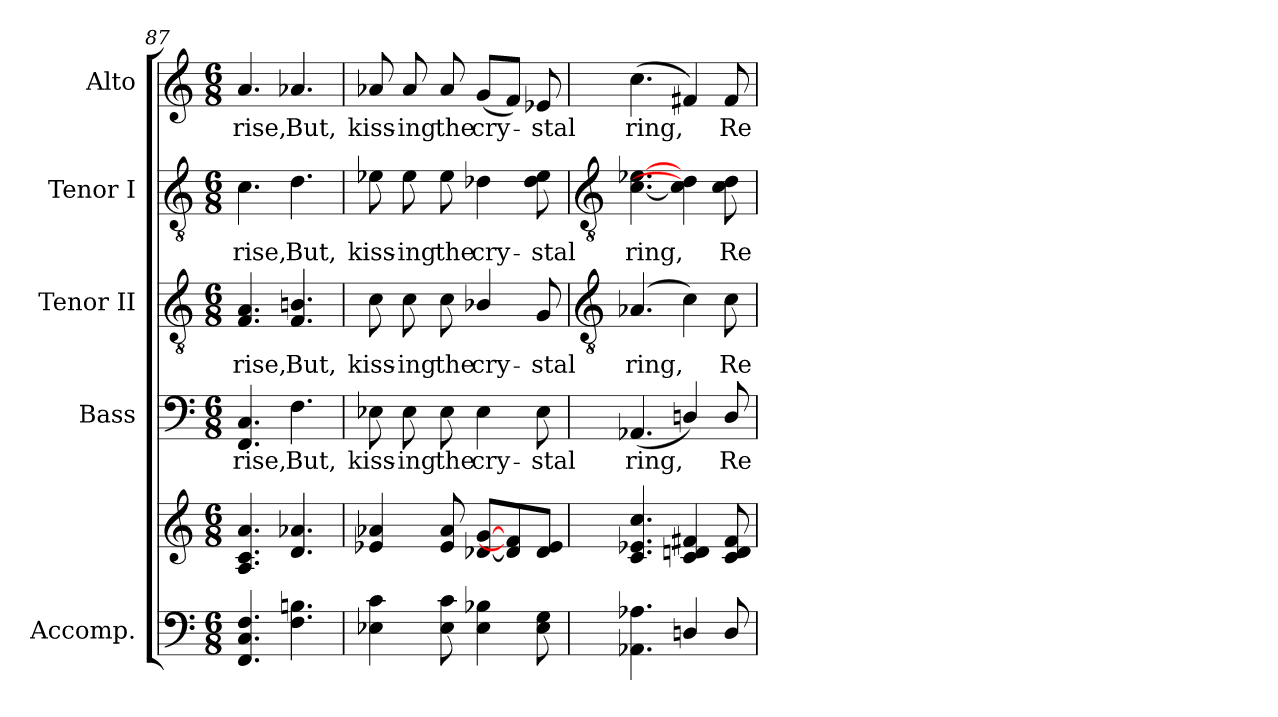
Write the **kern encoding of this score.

**kern	**kern	**kern	**text	**kern	**text	**kern	**text	**kern	**text
*part5	*part5	*part4	*part4	*part3	*part3	*part2	*part2	*part1	*part1
*staff6	*staff5	*staff4	*staff4	*staff3	*staff3	*staff2	*staff2	*staff1	*staff1
*I"Accomp.	*	*I"Bass	*	*I"Tenor II	*	*I"Tenor I	*	*I"Alto	*
*	*	*I'B	*	*I'T II	*	*I'T I	*	*I'A	*
*clefF4	*clefG2	*clefF4	*	*clefGv2	*	*clefGv2	*	*clefG2	*
*k[]	*k[]	*k[]	*	*k[]	*	*k[]	*	*k[]	*
*C:	*C:	*C:	*	*C:	*	*C:	*	*C:	*
*M6/8	*M6/8	*M6/8	*	*M6/8	*	*M6/8	*	*M6/8	*
=87	=87	=87	=87	=87	=87	=87	=87	=87	=87
!	!	!	!LO:LY:b	!	!LO:LY:b	!	!LO:LY:b	!	!LO:LY:b
4.FF 4.C 4.F	4.A 4.c 4.a	4.FF 4.C	rise,	4.F 4.A	rise,	4.c	rise,	4.a	rise,
!	!	!	!LO:LY:b	!	!LO:LY:b	!	!LO:LY:b	!	!LO:LY:b
4.F 4.Bn	4.d 4.a-X	4.F	But,	4.F 4.Bn	But,	4.d	But,	4.a-X	But,
=88	=88	=88	=88	=88	=88	=88	=88	=88	=88
!	!	!	!LO:LY:b	!	!LO:LY:b	!	!LO:LY:b	!	!LO:LY:b
4E-X 4c	4e-X 4a-X	8E-X	kiss-	8c	kiss-	8e-X	kiss-	8a-X	kiss-
!	!	!	!LO:LY:b	!	!LO:LY:b	!	!LO:LY:b	!	!LO:LY:b
.	.	8E-	-ing	8c	-ing	8e-	-ing	8a-	-ing
!	!	!	!LO:LY:b	!	!LO:LY:b	!	!LO:LY:b	!	!LO:LY:b
8E- 8c	8e- 8a-	8E-	the	8c	the	8e-	the	8a-	the
!	!	!	!LO:LY:b	!	!LO:LY:b	!	!LO:LY:b	!	!LO:LY:b
4E- 4B-X	[8d-X [8gL	4E-	cry-	4B-X/	cry-	4d-X	cry-	(<8gL	cry-
.	8d-] 8f]	.	.	.	.	.	.	8fJ)	.
!	!	!	!LO:LY:b	!	!LO:LY:b	!	!LO:LY:b	!	!LO:LY:b
8E- 8G	8d- 8e-J	8E-	-stal	8G	-stal	8d- 8e-	-stal	8e-X	stal
!!LO:LB:g=z
=89	=89	=89	=89	=89	=89	=89	=89	=89	=89
*	*	*	*	*clefGv2	*	*clefGv2	*	*	*
!	!	!	!LO:LY:b	!	!LO:LY:b	!	!LO:LY:b	!	!LO:LY:b
4.AA-X 4.A-X	4.c 4.e-X 4.cc	(<4.AA-X	ring,	(<4.A-X	ring,	[4.c [4.e-X	ring,	(<4.cc	ring,
4Dn/	4c 4dn 4f#X	4Dn/)	.	4c)	.	4c] 4dn]	.	4f#X)	.
!	!	!	!LO:LY:b	!	!LO:LY:b	!	!LO:LY:b	!	!LO:LY:b
8D/	8c 8d 8f#	8D/	Re-	8c	Re-	8c 8d	Re-	8f#	Re-
=	=	=	=	=	=	=	=	=	=
*-	*-	*-	*-	*-	*-	*-	*-	*-	*-
